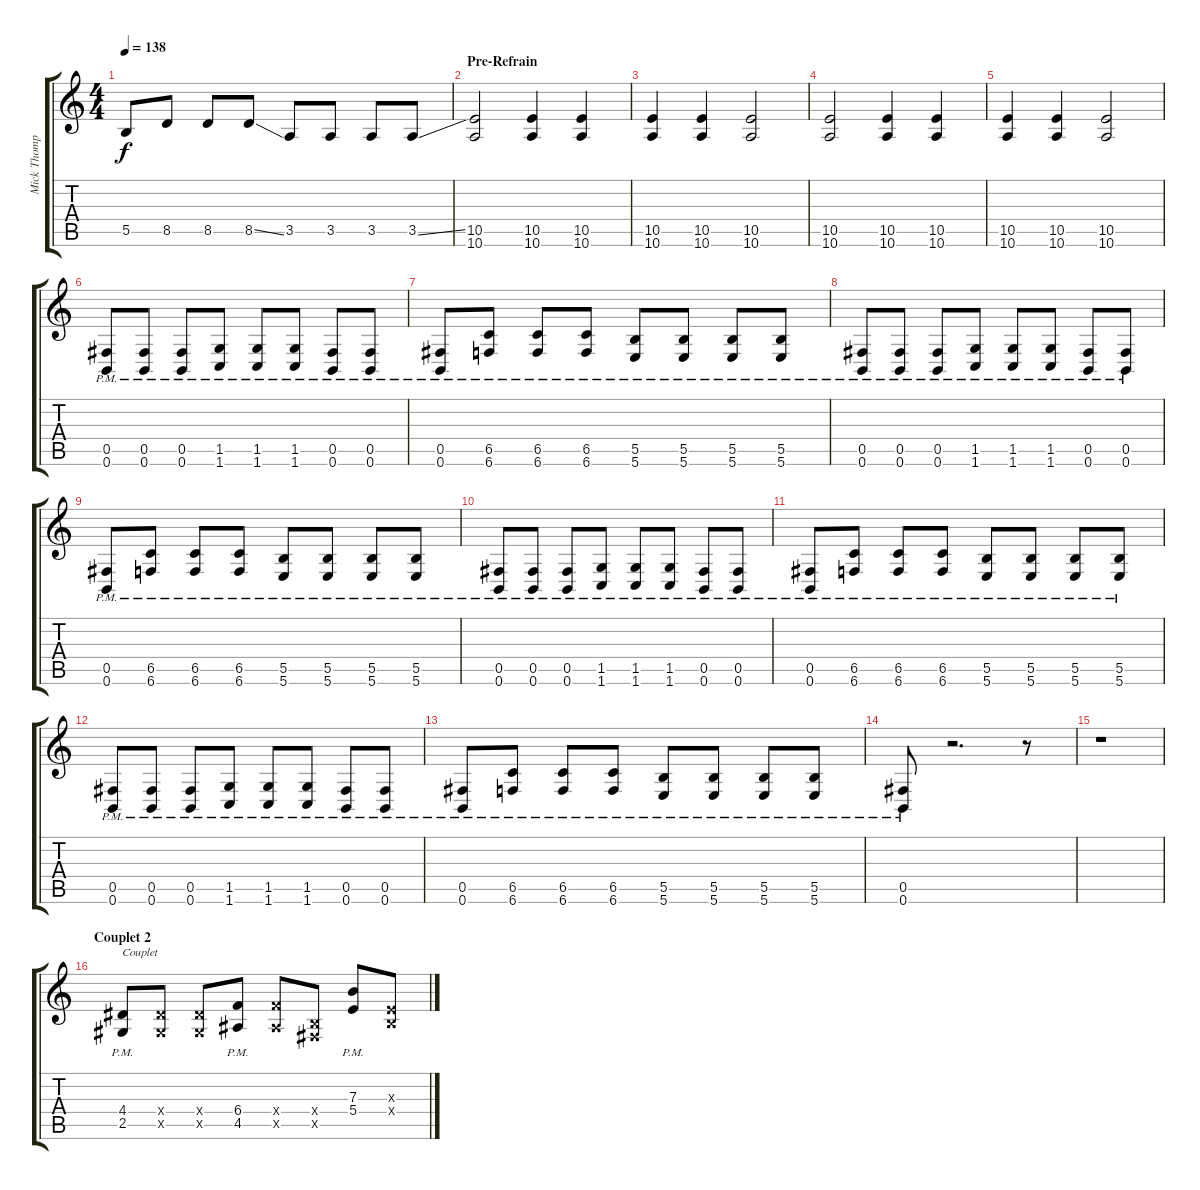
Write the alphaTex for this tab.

\track ("Mick Thompson" "Mick Thomp") {instrument distortionguitar}
\staff {score tabs}
\tuning (Db4 Ab3 E3 B2 Gb2 B1) {hide}
\ts (4 4)
\tempo 138
\clef g2
\ks c
5.5.8{dy f} 8.5.8 8.5.8 8.5{ss}.8 3.5.8 3.5.8 3.5.8 3.5{ss}.8 |
\section ("" "Pre-Refrain")
(10.5 10.6).2 (10.5 10.6).4 (10.5 10.6).4 |
(10.5 10.6).4 (10.5 10.6).4 (10.5 10.6).2 |
(10.5 10.6).2 (10.5 10.6).4 (10.5 10.6).4 |
(10.5 10.6).4 (10.5 10.6).4 (10.5 10.6).2 |
(0.5{pm} 0.6{pm}).8 (0.5{pm} 0.6{pm}).8 (0.5{pm} 0.6{pm}).8 (1.5{pm} 1.6{pm}).8 (1.5{pm} 1.6{pm}).8 (1.5{pm} 1.6{pm}).8 (0.5{pm} 0.6{pm}).8 (0.5{pm} 0.6{pm}).8 |
(0.5{pm} 0.6{pm}).8 (6.5{pm} 6.6{pm}).8 (6.5{pm} 6.6{pm}).8 (6.5{pm} 6.6{pm}).8 (5.5{pm} 5.6{pm}).8 (5.5{pm} 5.6{pm}).8 (5.5{pm} 5.6{pm}).8 (5.5{pm} 5.6{pm}).8 |
(0.5{pm} 0.6{pm}).8 (0.5{pm} 0.6{pm}).8 (0.5{pm} 0.6{pm}).8 (1.5{pm} 1.6{pm}).8 (1.5{pm} 1.6{pm}).8 (1.5{pm} 1.6{pm}).8 (0.5{pm} 0.6{pm}).8 (0.5{pm} 0.6{pm}).8 |
(0.5{pm} 0.6{pm}).8 (6.5{pm} 6.6{pm}).8 (6.5{pm} 6.6{pm}).8 (6.5{pm} 6.6{pm}).8 (5.5{pm} 5.6{pm}).8 (5.5{pm} 5.6{pm}).8 (5.5{pm} 5.6{pm}).8 (5.5{pm} 5.6{pm}).8 |
(0.5{pm} 0.6{pm}).8 (0.5{pm} 0.6{pm}).8 (0.5{pm} 0.6{pm}).8 (1.5{pm} 1.6{pm}).8 (1.5{pm} 1.6{pm}).8 (1.5{pm} 1.6{pm}).8 (0.5{pm} 0.6{pm}).8 (0.5{pm} 0.6{pm}).8 |
(0.5{pm} 0.6{pm}).8 (6.5{pm} 6.6{pm}).8 (6.5{pm} 6.6{pm}).8 (6.5{pm} 6.6{pm}).8 (5.5{pm} 5.6{pm}).8 (5.5{pm} 5.6{pm}).8 (5.5{pm} 5.6{pm}).8 (5.5{pm} 5.6{pm}).8 |
(0.5{pm} 0.6{pm}).8 (0.5{pm} 0.6{pm}).8 (0.5{pm} 0.6{pm}).8 (1.5{pm} 1.6{pm}).8 (1.5{pm} 1.6{pm}).8 (1.5{pm} 1.6{pm}).8 (0.5{pm} 0.6{pm}).8 (0.5{pm} 0.6{pm}).8 |
(0.5{pm} 0.6{pm}).8 (6.5{pm} 6.6{pm}).8 (6.5{pm} 6.6{pm}).8 (6.5{pm} 6.6{pm}).8 (5.5{pm} 5.6{pm}).8 (5.5{pm} 5.6{pm}).8 (5.5{pm} 5.6{pm}).8 (5.5{pm} 5.6{pm}).8 |
(0.5 0.6{pm}).8 r.2{d} r.8 |
r.1 |
\section ("" "Couplet 2")
(4.4 2.5{pm}).8{txt "Couplet"} (4.4{x} 2.5{x}).8 (4.4{x} 2.5{x}).8 (6.4 4.5{pm}).8 (6.4{x} 4.5{x}).8 (0.4{x} 0.5{x}).8 (7.3 5.4{pm}).8 (0.3{x} 0.4{x}).8
